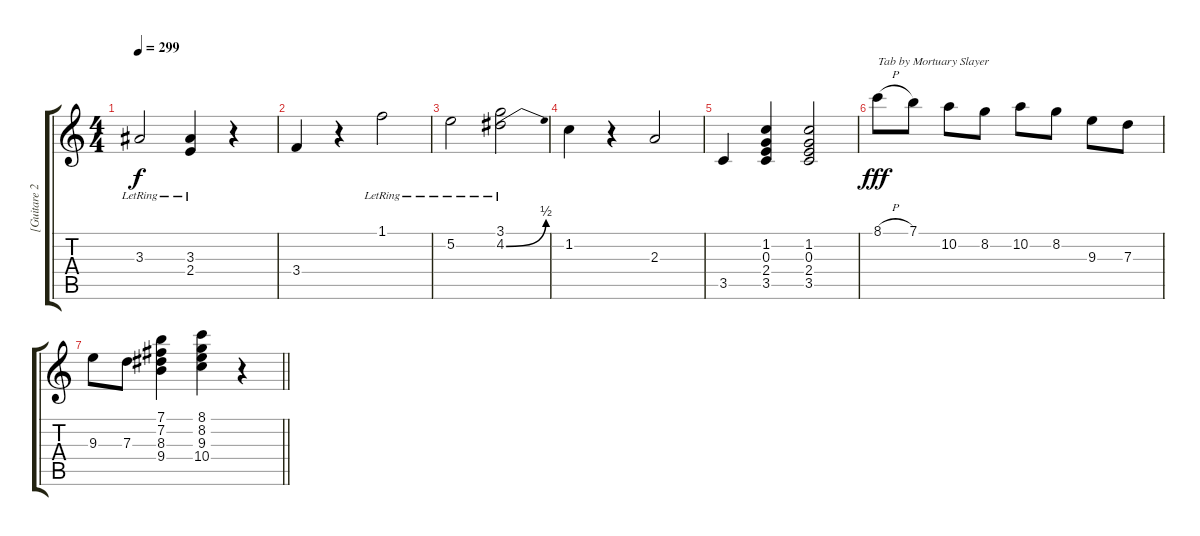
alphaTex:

\track ("[Guitare 2]" "[Guitare 2") {instrument acousticguitarsteel}
\staff {score tabs}
\tuning (E4 B3 G3 D3 A2 E2) {hide}
\ts (4 4)
\tempo 299
\clef g2
\ks c
3.3{lr}.2{dy f} (3.3{lr} 2.4).4 r.4 |
3.4.4{volume 16 balance 8} r.4 1.1{lr}.2 |
5.2{lr}.2 (3.1 4.2{be (bend 0 0 60 2) lr}).2 |
1.2.4 r.4 2.3.2 |
3.5.4{volume 13 balance 14} (1.2 0.3 2.4 3.5).4 (1.2 0.3 2.4 3.5).2 |
8.1{h}.8{txt "Tab by Mortuary Slayer" dy fff} 7.1.8 10.2.8 8.2.8 10.2.8 8.2.8 9.3.8 7.3.8 |
\barLineRight lightlight
9.3.8{txt ""} 7.3.8 (7.1 7.2 8.3 9.4).4 (8.1 8.2 9.3 10.4).4 r.4
